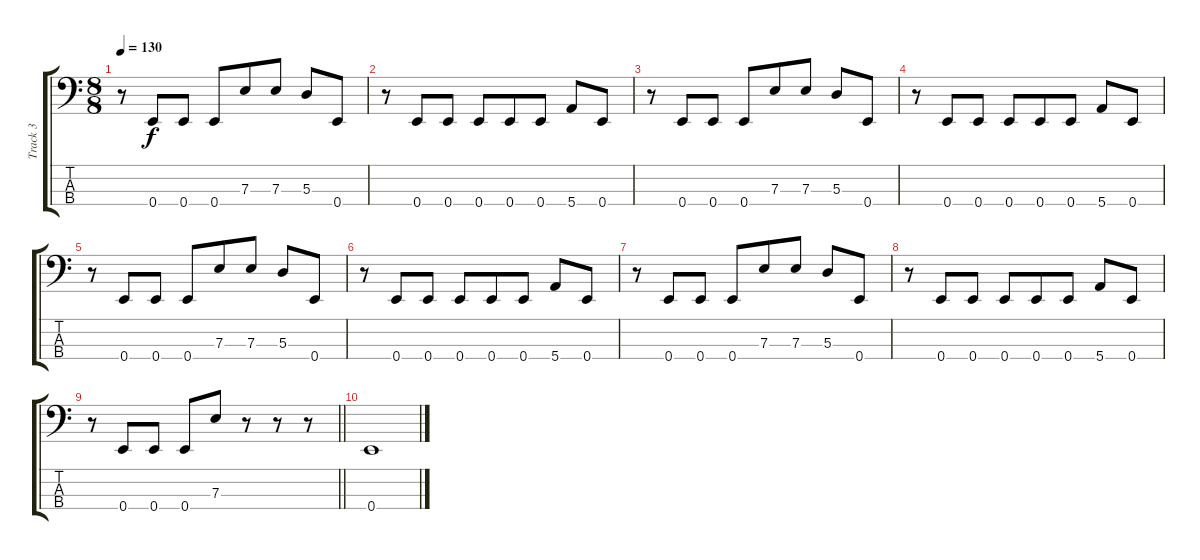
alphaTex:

\track ("Track 3" "Track 3") {instrument electricbassfinger}
\staff {score tabs}
\tuning (G2 D2 A1 E1) {hide}
\ts (8 8)
\tempo 130
\clef f4
\ks c
r.8{dy f} 0.4.8 0.4.8 0.4.8 7.3.8 7.3.8 5.3.8 0.4.8 |
r.8 0.4.8 0.4.8 0.4.8 0.4.8 0.4.8 5.4.8 0.4.8 |
r.8 0.4.8 0.4.8 0.4.8 7.3.8 7.3.8 5.3.8 0.4.8 |
r.8 0.4.8 0.4.8 0.4.8 0.4.8 0.4.8 5.4.8 0.4.8 |
r.8 0.4.8 0.4.8 0.4.8 7.3.8 7.3.8 5.3.8 0.4.8 |
r.8 0.4.8 0.4.8 0.4.8 0.4.8 0.4.8 5.4.8 0.4.8 |
r.8 0.4.8 0.4.8 0.4.8 7.3.8 7.3.8 5.3.8 0.4.8 |
r.8 0.4.8 0.4.8 0.4.8 0.4.8 0.4.8 5.4.8 0.4.8 |
\barLineRight lightlight
r.8 0.4.8 0.4.8 0.4.8 7.3.8 r.8 r.8 r.8 |
0.4.1
